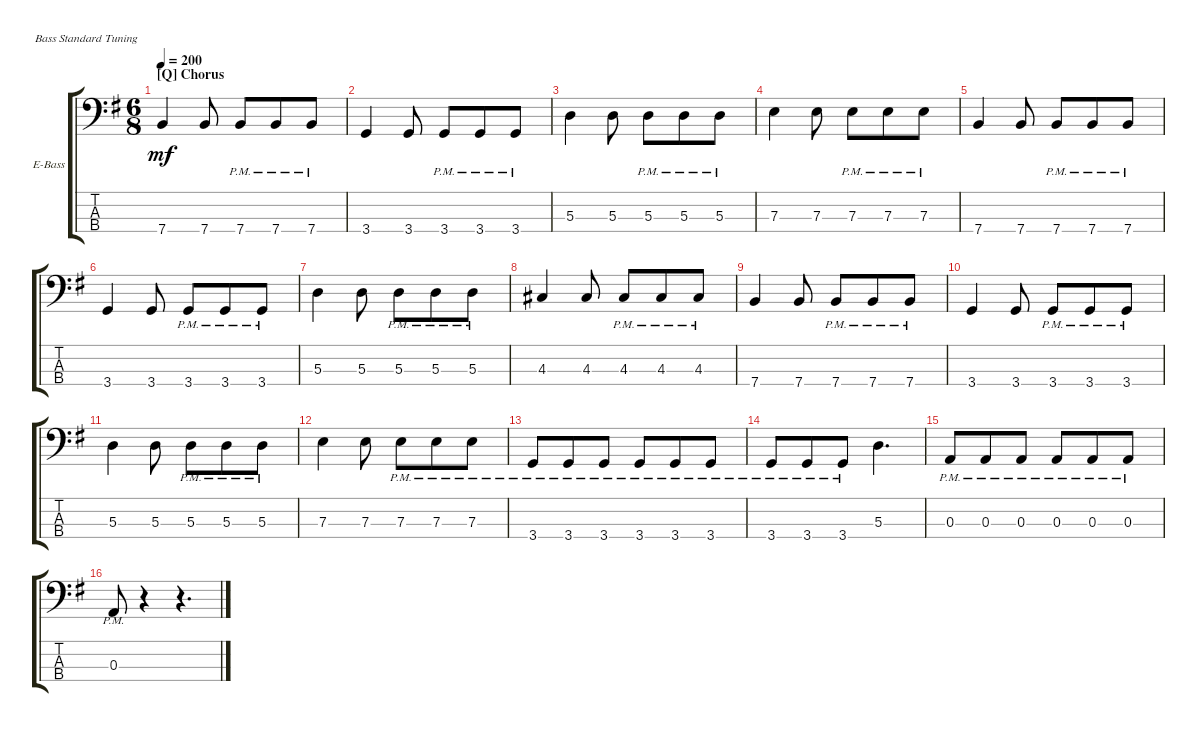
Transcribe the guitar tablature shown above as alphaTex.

\bracketExtendMode groupsimilarinstruments
\firstSystemTrackNameOrientation horizontal
\otherSystemsTrackNameOrientation horizontal
\track ("Electric Bass" "E-Bass") {instrument electricbassfinger}
\staff {score tabs}
\tuning (G2 D2 A1 E1)
\ts (6 8)
\section ("Q" "Chorus")
\tempo 200
\clef f4
\ks eminor
7.4.4{dy mf} 7.4.8 7.4{pm}.8 7.4{pm}.8 7.4{pm}.8 |
3.4.4 3.4.8 3.4{pm}.8 3.4{pm}.8 3.4{pm}.8 |
5.3.4 5.3.8 5.3{pm}.8 5.3{pm}.8 5.3{pm}.8 |
7.3.4 7.3.8 7.3{pm}.8 7.3{pm}.8 7.3{pm}.8 |
7.4.4 7.4.8 7.4{pm}.8 7.4{pm}.8 7.4{pm}.8 |
3.4.4 3.4.8 3.4{pm}.8 3.4{pm}.8 3.4{pm}.8 |
5.3.4 5.3.8 5.3{pm}.8 5.3{pm}.8 5.3{pm}.8 |
4.3.4 4.3.8 4.3{pm}.8 4.3{pm}.8 4.3{pm}.8 |
7.4.4 7.4.8 7.4{pm}.8 7.4{pm}.8 7.4{pm}.8 |
3.4.4 3.4.8 3.4{pm}.8 3.4{pm}.8 3.4{pm}.8 |
5.3.4 5.3.8 5.3{pm}.8 5.3{pm}.8 5.3{pm}.8 |
7.3.4 7.3.8 7.3{pm}.8 7.3{pm}.8 7.3{pm}.8 |
3.4{pm}.8 3.4{pm}.8 3.4{pm}.8 3.4{pm}.8 3.4{pm}.8 3.4{pm}.8 |
3.4{pm}.8 3.4{pm}.8 3.4{pm}.8 5.3.4{d} |
0.3{pm}.8 0.3{pm}.8 0.3{pm}.8 0.3{pm}.8 0.3{pm}.8 0.3{pm}.8 |
0.3{pm}.8 r.4 r.4{d}
